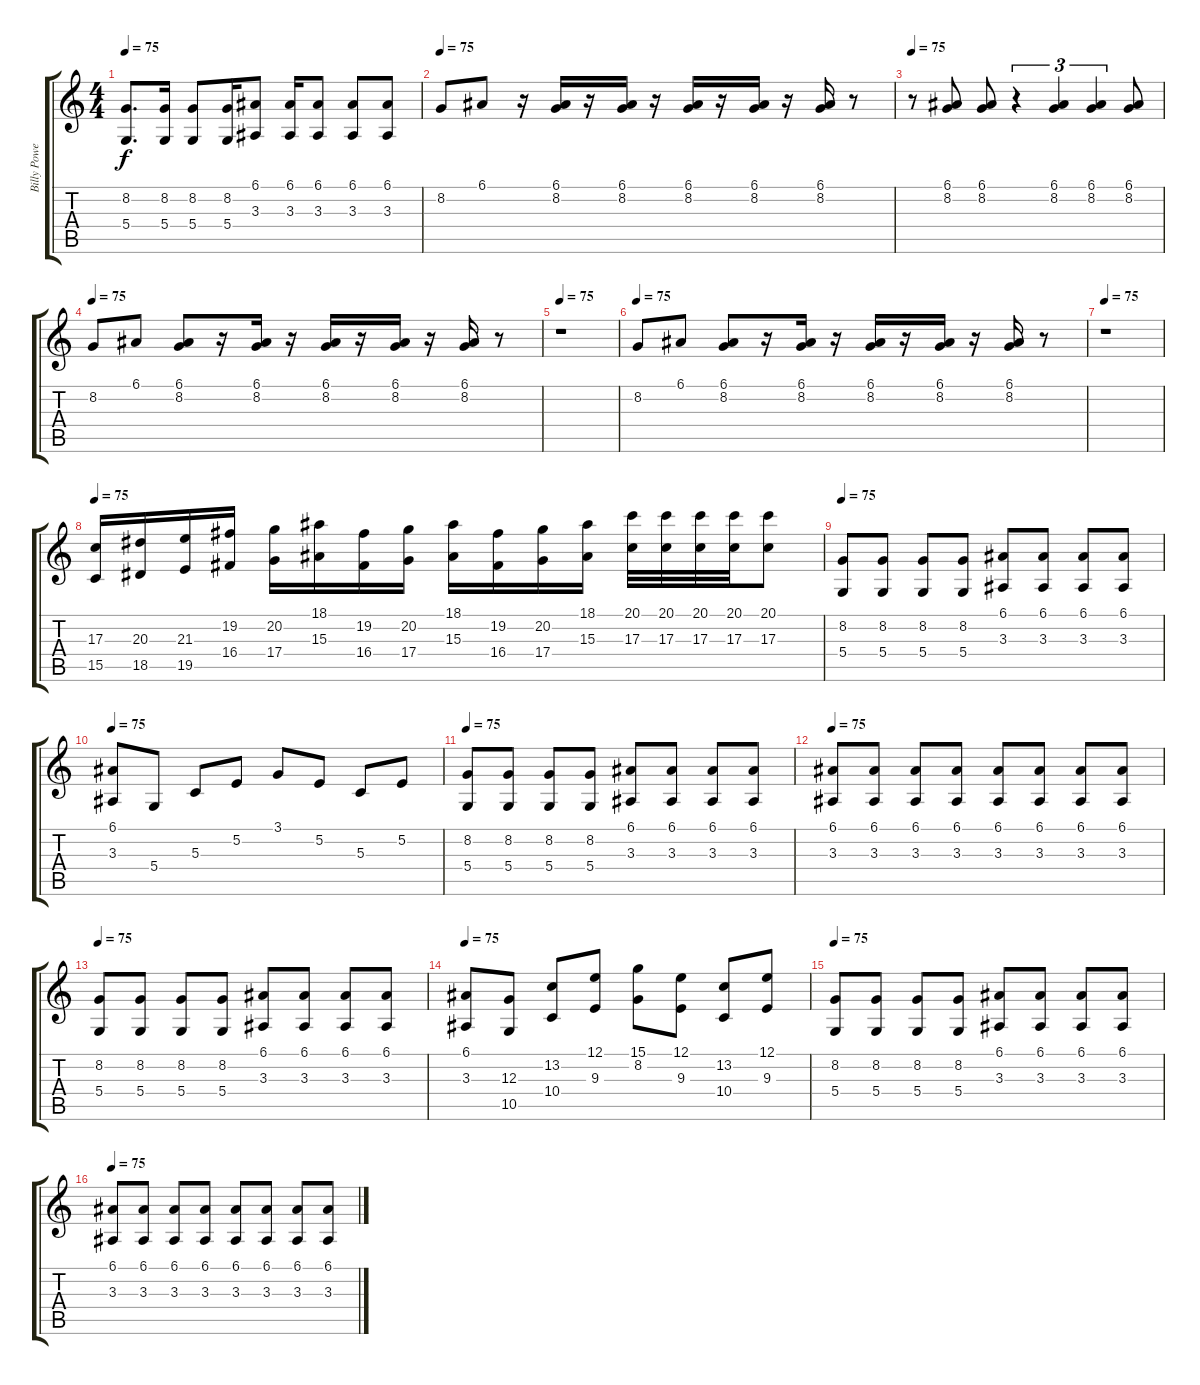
\track ("Billy Powell (keyboard right hand)" "Billy Powe") {instrument acousticgrandpiano}
\staff {score tabs}
\tuning (E4 B3 G3 D3 A2 E2) {hide}
\ts (4 4)
\tempo 75
\clef g2
\ks c
(8.2 5.4).8{d dy f} (8.2 5.4).16 (8.2 5.4).8 (8.2 5.4).16 (6.1 3.3).8 (6.1 3.3).16 (6.1 3.3).8 (6.1 3.3).8 (6.1 3.3).8 |
\tempo 75
8.2.8 6.1.8 r.16 (6.1 8.2).16 r.16 (6.1 8.2).16 r.16 (6.1 8.2).16 r.16 (6.1 8.2).16 r.16 (6.1 8.2).16 r.8 |
\tempo 75
r.8 (6.1 8.2).8 (6.1 8.2).8 r.4{tu (3 2)} (6.1 8.2).4{tu (3 2)} (6.1 8.2).4{tu (3 2)} (6.1 8.2).8 |
\tempo 75
8.2.8 6.1.8 (6.1 8.2).8 r.16 (6.1 8.2).16 r.16 (6.1 8.2).16 r.16 (6.1 8.2).16 r.16 (6.1 8.2).16 r.8 |
\tempo 75
r.1 |
\tempo 75
8.2.8 6.1.8 (6.1 8.2).8 r.16 (6.1 8.2).16 r.16 (6.1 8.2).16 r.16 (6.1 8.2).16 r.16 (6.1 8.2).16 r.8 |
\tempo 75
r.1 |
\tempo 75
(17.3 15.5).16 (20.3 18.5).16 (21.3 19.5).16 (19.2 16.4).16 (20.2 17.4).16 (18.1 15.3).16 (19.2 16.4).16 (20.2 17.4).16 (18.1 15.3).16 (19.2 16.4).16 (20.2 17.4).16 (18.1 15.3).16 (20.1 17.3).32 (20.1 17.3).32 (20.1 17.3).32 (20.1 17.3).32 (20.1 17.3).8 |
\tempo 75
(8.2 5.4).8 (8.2 5.4).8 (8.2 5.4).8 (8.2 5.4).8 (6.1 3.3).8 (6.1 3.3).8 (6.1 3.3).8 (6.1 3.3).8 |
\tempo 75
(6.1 3.3).8 5.4.8 5.3.8 5.2.8 3.1.8 5.2.8 5.3.8 5.2.8 |
\tempo 75
(8.2 5.4).8 (8.2 5.4).8 (8.2 5.4).8 (8.2 5.4).8 (6.1 3.3).8 (6.1 3.3).8 (6.1 3.3).8 (6.1 3.3).8 |
\tempo 75
(6.1 3.3).8 (6.1 3.3).8 (6.1 3.3).8 (6.1 3.3).8 (6.1 3.3).8 (6.1 3.3).8 (6.1 3.3).8 (6.1 3.3).8 |
\tempo 75
(8.2 5.4).8 (8.2 5.4).8 (8.2 5.4).8 (8.2 5.4).8 (6.1 3.3).8 (6.1 3.3).8 (6.1 3.3).8 (6.1 3.3).8 |
\tempo 75
(6.1 3.3).8 (12.3 10.5).8 (13.2 10.4).8 (12.1 9.3).8 (15.1 8.2).8 (12.1 9.3).8 (13.2 10.4).8 (12.1 9.3).8 |
\tempo 75
(8.2 5.4).8 (8.2 5.4).8 (8.2 5.4).8 (8.2 5.4).8 (6.1 3.3).8 (6.1 3.3).8 (6.1 3.3).8 (6.1 3.3).8 |
\tempo 75
(6.1 3.3).8 (6.1 3.3).8 (6.1 3.3).8 (6.1 3.3).8 (6.1 3.3).8 (6.1 3.3).8 (6.1 3.3).8 (6.1 3.3).8
